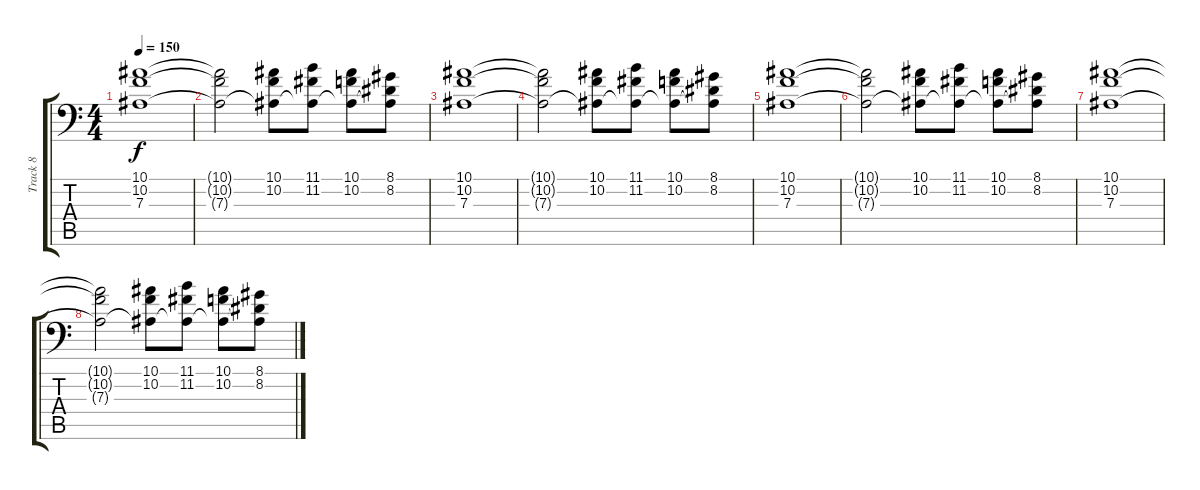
\track ("Track 8" "Track 8") {instrument choiraahs}
\staff {score tabs}
\tuning (C4 G3 Eb3 Bb2 F2 Bb1) {hide}
\ts (4 4)
\tempo 150
\clef f4
\ks c
(10.1 10.2 7.3).1{dy f} |
(10.1{t} 10.2{t} 7.3{t}).2 (10.1 10.2 7.3{t}).8 (11.1 11.2 7.3{t}).8 (10.1 10.2 7.3{t}).8 (8.1 8.2 7.3{t}).8 |
(10.1 10.2 7.3).1 |
(10.1{t} 10.2{t} 7.3{t}).2 (10.1 10.2 7.3{t}).8 (11.1 11.2 7.3{t}).8 (10.1 10.2 7.3{t}).8 (8.1 8.2 7.3{t}).8 |
(10.1 10.2 7.3).1 |
(10.1{t} 10.2{t} 7.3{t}).2 (10.1 10.2 7.3{t}).8 (11.1 11.2 7.3{t}).8 (10.1 10.2 7.3{t}).8 (8.1 8.2 7.3{t}).8 |
(10.1 10.2 7.3).1 |
(10.1{t} 10.2{t} 7.3{t}).2 (10.1 10.2 7.3{t}).8 (11.1 11.2 7.3{t}).8 (10.1 10.2 7.3{t}).8 (8.1 8.2 7.3{t}).8
